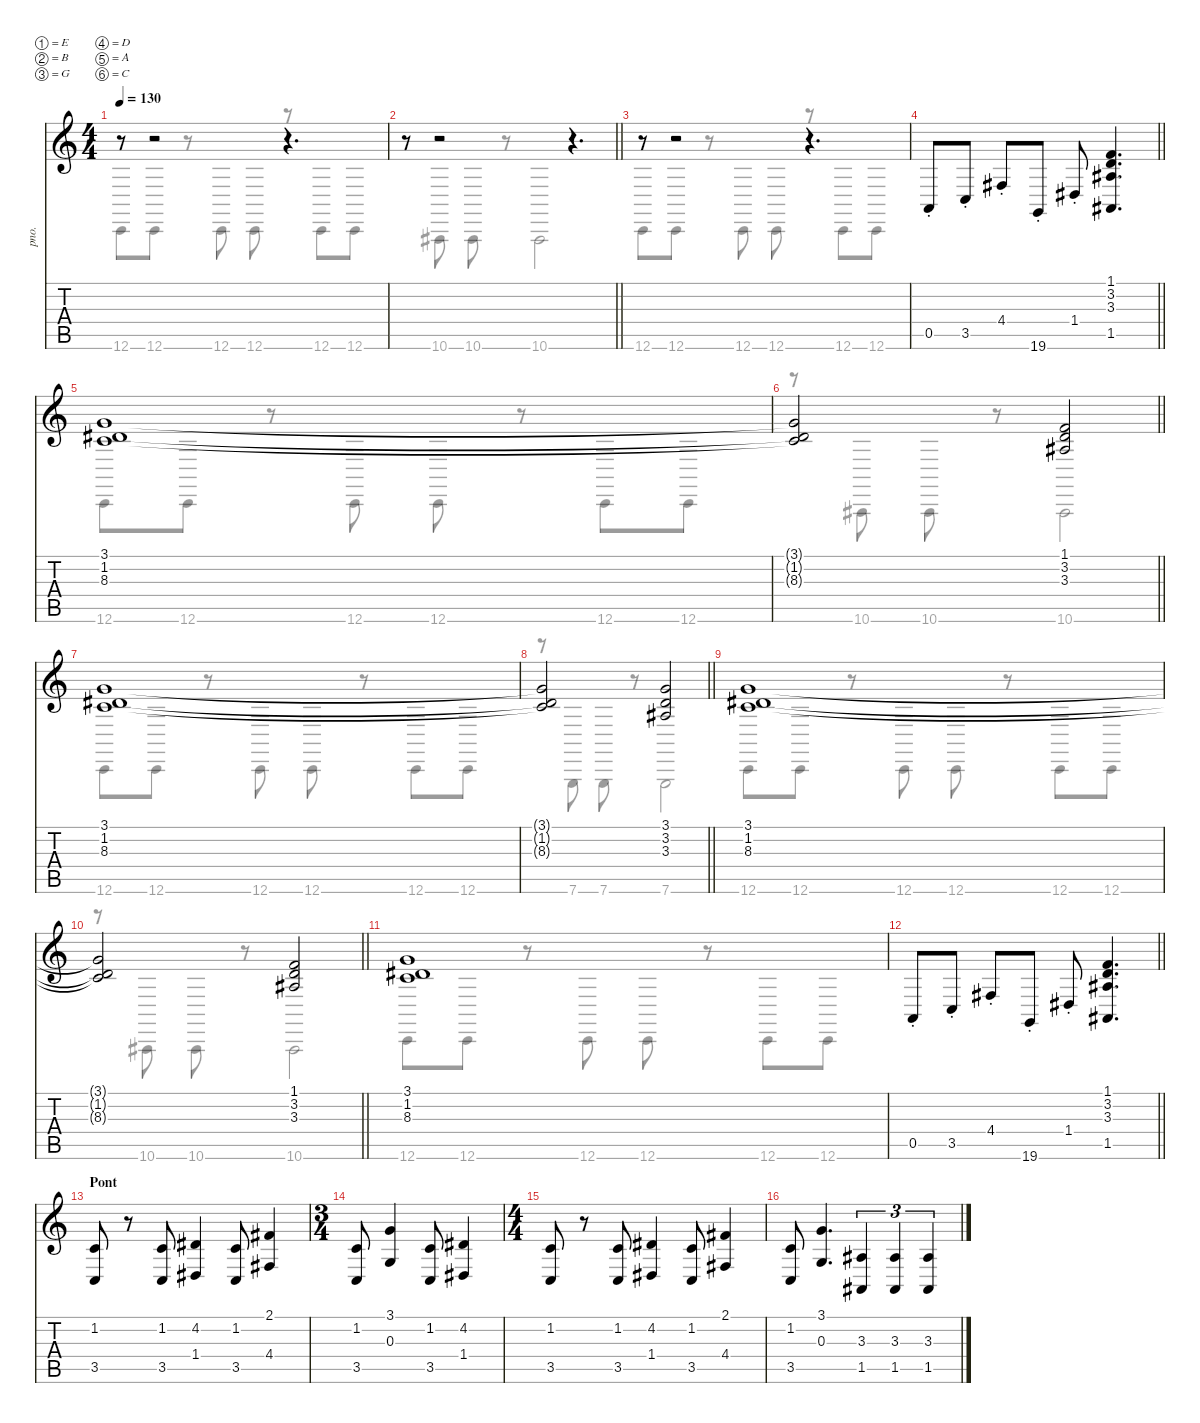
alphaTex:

\defaultSystemsLayout 4
\hideDynamics
\bracketExtendMode nobrackets
\track ("Reney" "pno.") {mute instrument brightacousticpiano}
\staff {score tabs}
\tuning (E4 B3 G3 D3 A2 C1)
\voice
\ts (4 4)
\tempo 130
\clef g2
\ks c
r.8{dy f} r.2 r.4{d} |
\barLineRight lightlight
r.8 r.2 r.4{d} |
r.8 r.2 r.4{d} |
\barLineRight lightlight
0.5{st}.8 3.5{st}.8 4.4{st acc #}.8 19.6{st}.8 1.4{st acc #}.8 (1.1 3.2 3.3{acc #} 1.5{acc #}).4{d} |
(3.1 1.2 8.3{acc #}).1 |
\barLineRight lightlight
(3.1{t} 1.2{t} 8.3{t acc #}).2 (1.1 3.2 3.3{acc #}).2 |
(3.1 1.2 8.3{acc #}).1 |
\barLineRight lightlight
(3.1{t} 1.2{t} 8.3{t acc #}).2 (3.1 3.2 3.3{acc #}).2 |
(3.1 1.2 8.3{acc #}).1 |
\barLineRight lightlight
(3.1{t} 1.2{t} 8.3{t acc #}).2 (1.1 3.2 3.3{acc #}).2 |
(3.1 1.2 8.3{acc #}).1 |
\barLineRight lightlight
0.5{st}.8 3.5{st}.8 4.4{st acc #}.8 19.6{st}.8 1.4{st acc #}.8 (1.1 3.2 3.3{acc #} 1.5{acc #}).4{d} |
\section ("" "Pont")
(1.2 3.5).8 r.8 (1.2 3.5).8 (4.2{acc #} 1.4{acc #}).4 (1.2 3.5).8 (2.1{acc #} 4.4{acc #}).4 |
\ts (3 4)
\beaming (8 2 2 2)
(1.2 3.5).8 (3.1 0.3).4 (1.2 3.5).8 (4.2{acc #} 1.4{acc #}).4 |
\ts (4 4)
\beaming (8 2 2 2 2)
(1.2 3.5).8 r.8 (1.2 3.5).8 (4.2{acc #} 1.4{acc #}).4 (1.2 3.5).8 (2.1{acc #} 4.4{acc #}).4 |
(1.2 3.5).8 (3.1 0.3).4{d} (3.3{acc #} 1.5{acc #}).4{tu (3 2)} (3.3{acc #} 1.5{acc #}).4{tu (3 2)} (3.3{acc #} 1.5{acc #}).4{tu (3 2)}
\voice
\clef g2
\ottava regular
\simile none
\ks c
12.6.8{dy f} 12.6.8 r.8 12.6.8 12.6.8 r.8 12.6.8 12.6.8 |
\barLineRight lightlight
r.8 10.6{acc #}.8 10.6{acc #}.8 r.8 10.6{acc #}.2 |
12.6.8 12.6.8 r.8 12.6.8 12.6.8 r.8 12.6.8 12.6.8 |
\barLineRight lightlight
|
12.6.8 12.6.8 r.8 12.6.8 12.6.8 r.8 12.6.8 12.6.8 |
\barLineRight lightlight
r.8 10.6{acc #}.8 10.6{acc #}.8 r.8 10.6{acc #}.2 |
12.6.8 12.6.8 r.8 12.6.8 12.6.8 r.8 12.6.8 12.6.8 |
\barLineRight lightlight
r.8 7.6.8 7.6.8 r.8 7.6.2 |
12.6.8 12.6.8 r.8 12.6.8 12.6.8 r.8 12.6.8 12.6.8 |
\barLineRight lightlight
r.8 10.6{acc #}.8 10.6{acc #}.8 r.8 10.6{acc #}.2 |
12.6.8 12.6.8 r.8 12.6.8 12.6.8 r.8 12.6.8 12.6.8 |
\barLineRight lightlight
|
|
|
|
